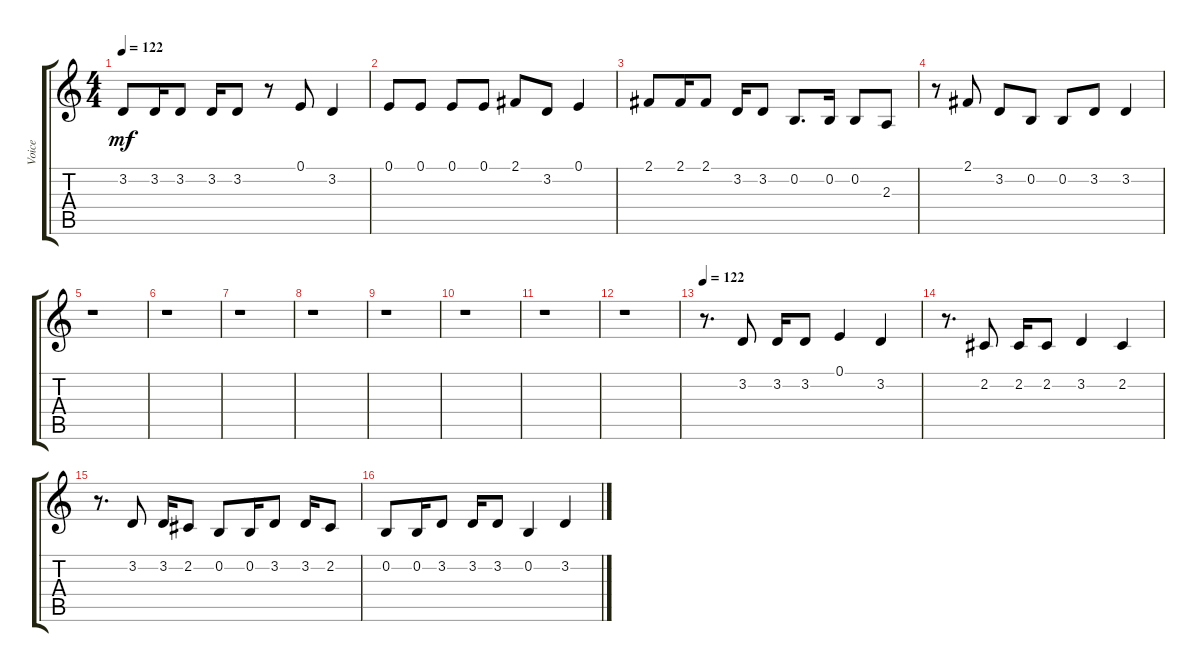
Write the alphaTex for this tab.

\track ("Voice " "Voice ") {instrument altosax}
\staff {score tabs}
\tuning (E4 B3 G3 D3 A2 E2) {hide}
\ts (4 4)
\tempo 122
\clef g2
\ks c
3.2.8{dy mf} 3.2.16 3.2.8 3.2.16 3.2.8 r.8 0.1.8 3.2.4 |
0.1.8 0.1.8 0.1.8 0.1.8 2.1.8 3.2.8 0.1.4 |
2.1.8 2.1.16 2.1.8 3.2.16 3.2.8 0.2.8{d} 0.2.16 0.2.8 2.3.8 |
r.8 2.1.8 3.2.8 0.2.8 0.2.8 3.2.8 3.2.4 |
r.1 |
r.1 |
r.1 |
r.1 |
r.1 |
r.1 |
r.1 |
r.1 |
\tempo 122
r.8{d} 3.2.8 3.2.16 3.2.8 0.1.4 3.2.4 |
r.8{d} 2.2.8 2.2.16 2.2.8 3.2.4 2.2.4 |
r.8{d} 3.2.8 3.2.16 2.2.8 0.2.8 0.2.16 3.2.8 3.2.16 2.2.8 |
0.2.8 0.2.16 3.2.8 3.2.16 3.2.8 0.2.4 3.2.4
